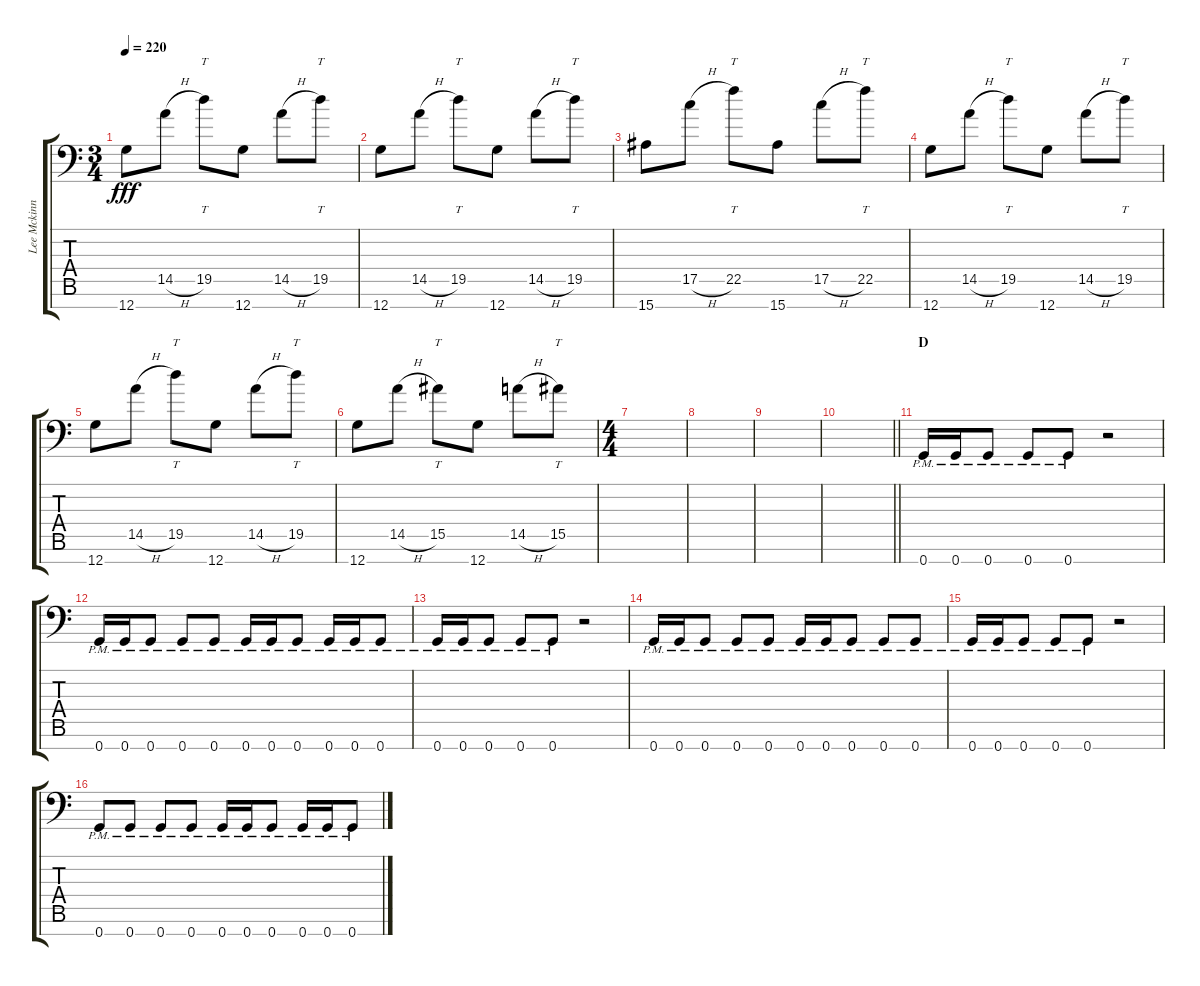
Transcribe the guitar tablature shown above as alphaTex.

\track ("Lee Mckinney - Guitar" "Lee Mckinn") {instrument distortionguitar}
\staff {score tabs}
\tuning (D4 A3 F3 C3 G2 D2 G1) {hide}
\ts (3 4)
\tempo 220
\clef f4
\ks c
12.7.8{dy fff} 14.5{h}.8 19.5.8{tt} 12.7.8 14.5{h}.8 19.5.8{tt} |
12.7.8 14.5{h}.8 19.5.8{tt} 12.7.8 14.5{h}.8 19.5.8{tt} |
15.7.8 17.5{h}.8 22.5.8{tt} 15.7.8 17.5{h}.8 22.5.8{tt} |
12.7.8 14.5{h}.8 19.5.8{tt} 12.7.8 14.5{h}.8 19.5.8{tt} |
12.7.8 14.5{h}.8 19.5.8{tt} 12.7.8 14.5{h}.8 19.5.8{tt} |
12.7.8 14.5{h}.8 15.5.8{tt} 12.7.8 14.5{h}.8 15.5.8{tt} |
\ts (4 4)
|
|
|
\barLineRight lightlight
|
\section ("" "D")
0.7{pm}.16 0.7{pm}.16 0.7{pm}.8 0.7{pm}.8 0.7{pm}.8 r.2 |
0.7{pm}.16 0.7{pm}.16 0.7{pm}.8 0.7{pm}.8 0.7{pm}.8 0.7{pm}.16 0.7{pm}.16 0.7{pm}.8 0.7{pm}.16 0.7{pm}.16 0.7{pm}.8 |
0.7{pm}.16 0.7{pm}.16 0.7{pm}.8 0.7{pm}.8 0.7{pm}.8 r.2 |
0.7{pm}.16 0.7{pm}.16 0.7{pm}.8 0.7{pm}.8 0.7{pm}.8 0.7{pm}.16 0.7{pm}.16 0.7{pm}.8 0.7{pm}.8 0.7{pm}.8 |
0.7{pm}.16 0.7{pm}.16 0.7{pm}.8 0.7{pm}.8 0.7{pm}.8 r.2 |
0.7{pm}.8 0.7{pm}.8 0.7{pm}.8 0.7{pm}.8 0.7{pm}.16 0.7{pm}.16 0.7{pm}.8 0.7{pm}.16 0.7{pm}.16 0.7{pm}.8
